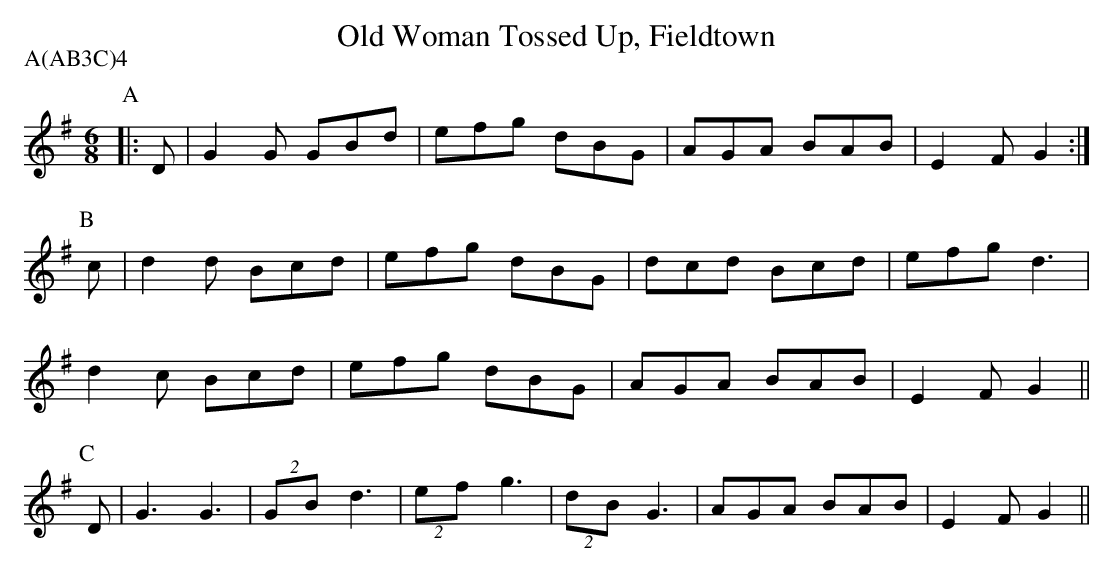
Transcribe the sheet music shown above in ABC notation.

X:1
T:Old Woman Tossed Up, Fieldtown
M:6/8
L:1/8
P:A(AB3C)4
K:G
P:A
|:D|G2G GBd|efg dBG|AGA BAB|E2F G2:|
P:B
c|d2d Bcd|efg dBG|dcd Bcd|efg d3 |
d2c Bcd|efg dBG|AGA BAB|E2F G2||
P:C
D|G3  G3 |(2GB d3|\
(2ef g3|(2dB G3|AGA BAB|E2F G2||
